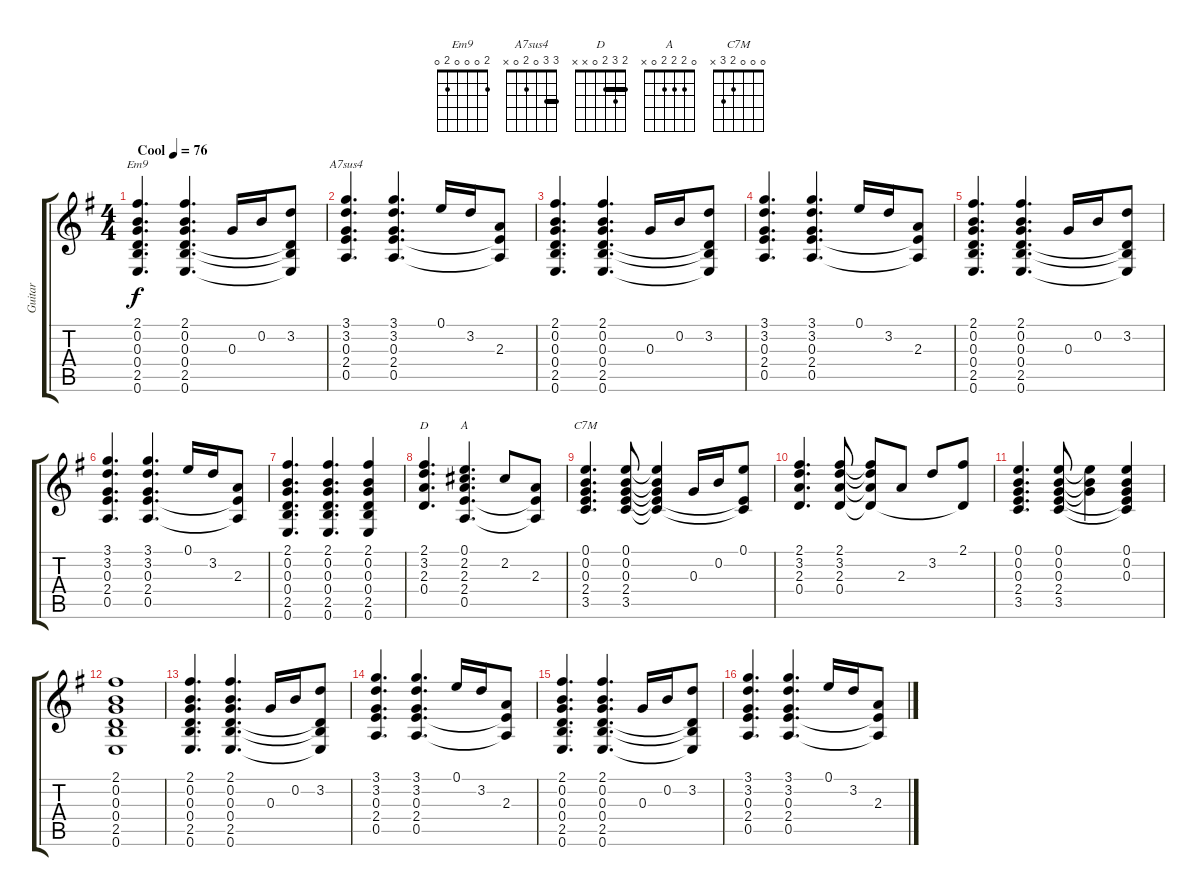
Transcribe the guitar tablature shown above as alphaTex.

\track ("Guitar" "Guitar") {instrument acousticguitarnylon}
\staff {score tabs}
\tuning (E4 B3 G3 D3 A2 E2) {hide}
\chord ("Em9" 2 0 0 0 2 0)
\chord ("A7sus4" 3 3 0 2 0 x) {barre 3}
\chord ("D" 2 3 2 0 x x) {barre 2}
\chord ("A" 0 2 2 2 0 x)
\chord ("C7M" 0 0 0 2 3 x)
\ts (4 4)
\tempo (76 "Cool")
\clef g2
\ks g
(2.1 0.2 0.3 0.4 2.5 0.6).4{d ch "Em9" dy f instrument acousticguitarnylon} (2.1 0.2 0.3 0.4 2.5 0.6).4{d} 0.3.16 0.2.16 (3.2 0.4{t} 2.5{t} 0.6{t}).8 |
(3.1 3.2 0.3 2.4 0.5).4{d ch "A7sus4"} (3.1 3.2 0.3 2.4 0.5).4{d} 0.1.16 3.2.16 (2.3 2.4{t} 0.5{t}).8 |
(2.1 0.2 0.3 0.4 2.5 0.6).4{d} (2.1 0.2 0.3 0.4 2.5 0.6).4{d} 0.3.16 0.2.16 (3.2 0.4{t} 2.5{t} 0.6{t}).8 |
(3.1 3.2 0.3 2.4 0.5).4{d} (3.1 3.2 0.3 2.4 0.5).4{d} 0.1.16 3.2.16 (2.3 2.4{t} 0.5{t}).8 |
(2.1 0.2 0.3 0.4 2.5 0.6).4{d} (2.1 0.2 0.3 0.4 2.5 0.6).4{d} 0.3.16 0.2.16 (3.2 0.4{t} 2.5{t} 0.6{t}).8 |
(3.1 3.2 0.3 2.4 0.5).4{d} (3.1 3.2 0.3 2.4 0.5).4{d} 0.1.16 3.2.16 (2.3 2.4{t} 0.5{t}).8 |
(2.1 0.2 0.3 0.4 2.5 0.6).4{d} (2.1 0.2 0.3 0.4 2.5 0.6).4{d} (2.1 0.2 0.3 0.4 2.5 0.6).4 |
(2.1 3.2 2.3 0.4).4{d ch "D"} (0.1 2.2 2.3 2.4 0.5).4{d ch "A"} 2.2.8 (2.3 2.4{t} 0.5{t}).8 |
(0.1 0.2 0.3 2.4 3.5).4{d ch "C7M"} (0.1 0.2 0.3 2.4 3.5).8 (0.1{t} 0.2{t} 0.3{t} 2.4{t} 3.5{t}).4 0.3.16 0.2.16 (0.1 2.4{t} 3.5{t}).8 |
(2.1 3.2 2.3 0.4).4{d} (2.1 3.2 2.3 0.4).8 (2.1{t} 3.2{t} 2.3{t} 0.4{t}).8 2.3.8 3.2.8 (2.1 0.4{t}).8 |
(0.1 0.2 0.3 2.4 3.5).4{d} (0.1 0.2 0.3 2.4 3.5).8 (0.1{t} 0.2{t} 0.3{t}).4 (0.1 0.2 0.3 2.4{t} 3.5{t}).4 |
(2.1 0.2 0.3 0.4 2.5 0.6).1 |
(2.1 0.2 0.3 0.4 2.5 0.6).4{d} (2.1 0.2 0.3 0.4 2.5 0.6).4{d} 0.3.16 0.2.16 (3.2 0.4{t} 2.5{t} 0.6{t}).8 |
(3.1 3.2 0.3 2.4 0.5).4{d} (3.1 3.2 0.3 2.4 0.5).4{d} 0.1.16 3.2.16 (2.3 2.4{t} 0.5{t}).8 |
(2.1 0.2 0.3 0.4 2.5 0.6).4{d} (2.1 0.2 0.3 0.4 2.5 0.6).4{d} 0.3.16 0.2.16 (3.2 0.4{t} 2.5{t} 0.6{t}).8 |
(3.1 3.2 0.3 2.4 0.5).4{d} (3.1 3.2 0.3 2.4 0.5).4{d} 0.1.16 3.2.16 (2.3 2.4{t} 0.5{t}).8
